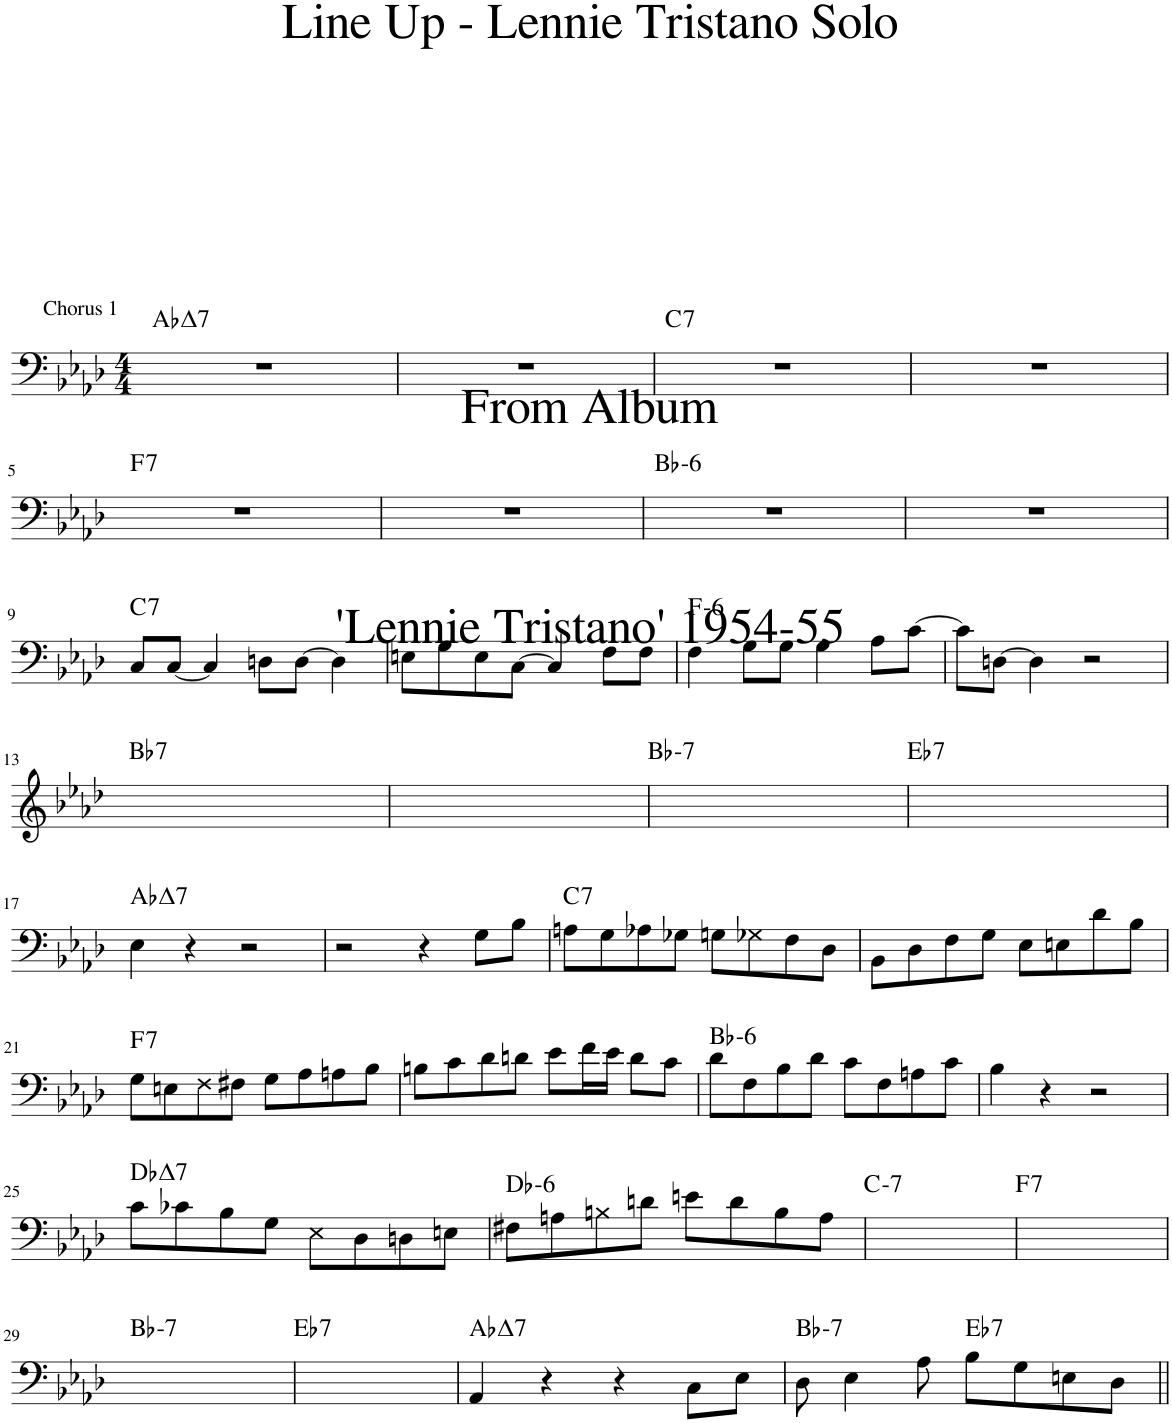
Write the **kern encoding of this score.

**kern	**kern	**harte
*part1	*part1	*part1
*staff2	*staff1	*
*I"Piano	*	*
*I'Pno.	*	*
*clefF4	*clefG2	*
*k[b-e-a-d-]	*k[b-e-a-d-]	*
*M4/4	*M4/4	*
=1	=1	=1
!LO:TX:a:t=Chorus 1	!	!LO:H:kt=7
1r	1r	Ab:maj7
=2	=2	=2
1r	1r	.
=3	=3	=3
!	!	!LO:H:kt=7
1r	1r	C:7
=4	=4	=4
1r	1r	.
!!LO:LB:g=z
=5	=5	=5
!	!	!LO:H:kt=7
1r	1r	F:7
=6	=6	=6
1r	1r	.
=7	=7	=7
!	!	!LO:H:kt=6
1r	1r	Bb:min6
=8	=8	=8
1r	1r	.
!!LO:LB:g=z
=9	=9	=9
!	!	!LO:H:kt=7
8C/L	1r	C:7
[8C/J	.	.
4C/]	.	.
8Dn\L	.	.
[8D\J	.	.
4D\]	.	.
=10	=10	=10
8En\L	1r	.
8G\	.	.
8E\	.	.
[8C\J	.	.
4C/]	.	.
8F\L	.	.
8F\J	.	.
=11	=11	=11
!	!	!LO:H:kt=6
4F\	1r	F:min6
8G\L	.	.
8G\J	.	.
4G\	.	.
8A-\L	.	.
[8c\J	.	.
=12	=12	=12
8c\L]	1r	.
[8Dn\J	.	.
4D\]	.	.
2r	.	.
!!LO:LB:g=z
=13	=13	=13
!	!	!LO:H:kt=7
1r	1ryy	Bb:7
=14	=14	=14
1r	1ryy	.
=15	=15	=15
!	!	!LO:H:kt=7
1r	1ryy	Bb:min7
=16	=16	=16
!	!	!LO:H:kt=7
1r	1ryy	Eb:7
!!LO:LB:g=z
=17	=17	=17
!	!	!LO:H:kt=7
4E-\	1r	Ab:maj7
4r	.	.
2r	.	.
=18	=18	=18
2r	1r	.
4r	.	.
8G\L	.	.
8B-\J	.	.
=19	=19	=19
!	!	!LO:H:kt=7
8An\L	1r	C:7
8G\	.	.
8A-X\	.	.
8G-X\J	.	.
8Gn\L	.	.
8G-X\	.	.
8F\	.	.
8D-\J	.	.
=20	=20	=20
8BB-\L	1r	.
8D-\	.	.
8F\	.	.
8G\J	.	.
8E-\L	.	.
8En\	.	.
8d-\	.	.
8B-\J	.	.
!!LO:LB:g=z
=21	=21	=21
!	!	!LO:H:kt=7
8G\L	1r	F:7
8En\	.	.
8F\	.	.
8F#X\J	.	.
8G\L	.	.
8A-\	.	.
8An\	.	.
8B-\J	.	.
=22	=22	=22
8Bn\L	1r	.
8c\	.	.
8d-\	.	.
8dn\J	.	.
8e-\L	.	.
16f\L	.	.
16e-\JJ	.	.
8d\L	.	.
8c\J	.	.
=23	=23	=23
!	!	!LO:H:kt=6
8d-\L	1r	Bb:min6
8F\	.	.
8B-\	.	.
8d-\J	.	.
8c\L	.	.
8F\	.	.
8An\	.	.
8c\J	.	.
=24	=24	=24
4B-\	1r	.
4r	.	.
2r	.	.
!!LO:LB:g=z
=25	=25	=25
!	!	!LO:H:kt=7
8c\L	1r	Db:maj7
8c-X\	.	.
8B-\	.	.
8G\J	.	.
8E-\L	.	.
8D-\	.	.
8Dn\	.	.
8En\J	.	.
=26	=26	=26
!	!	!LO:H:kt=6
8F#X\L	1r	Db:min6
8An\	.	.
8Bn\	.	.
8dn\J	.	.
8en\L	.	.
8d\	.	.
8B\	.	.
8A\J	.	.
=27	=27	=27
!	!	!LO:H:kt=7
1ryy	1r	C:min7
=28	=28	=28
!	!	!LO:H:kt=7
1ryy	1r	F:7
!!LO:LB:g=z
=29	=29	=29
!	!	!LO:H:kt=7
1ryy	1r	Bb:min7
=30	=30	=30
!	!	!LO:H:kt=7
1ryy	1r	Eb:7
=31	=31	=31
!	!	!LO:H:kt=7
4AA-/	1r	Ab:maj7
4r	.	.
4r	.	.
8C\L	.	.
8E-\J	.	.
=32	=32	=32
!	!	!LO:H:kt=7
*	*^	*
8D-\	1r	2ryy	Bb:min7
4E-\	.	.	.
8A-\	.	.	.
!	!	!	!LO:H:kt=7
8B-\L	.	2ryy	Eb:7
8G\	.	.	.
8En\	.	.	.
8D-\J	.	.	.
*	*v	*v	*
=||	=||	=||
*-	*-	*-
